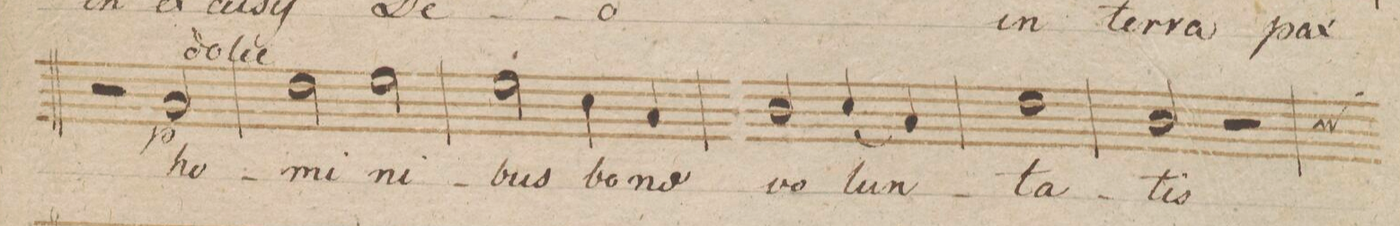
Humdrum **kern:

**kern	**text	**dynam
*I"Tenore.	*	*
*clefC4	*	*
*k[b-]	*	*
*met(c)	*	*
*M4/4	*	*
2r	.	.
2G/	ho-	p
=15	=15	=15
2c\	-mi-	.
2d\	-ni-	.
=16	=16	=16
2d\	-bus	.
4B-\	bo-	.
4G/	-nae	.
=17	=17	=17
2A/	vo-	.
(<4B-/	-lun-	.
4G/)	.	.
=18	=18	=18
1c	-ta-	.
=19	=19	=19
2A/	-tis	.
2r	.	.
*custos:A	*	*
=20	=20	=20
*-	*-	*-
